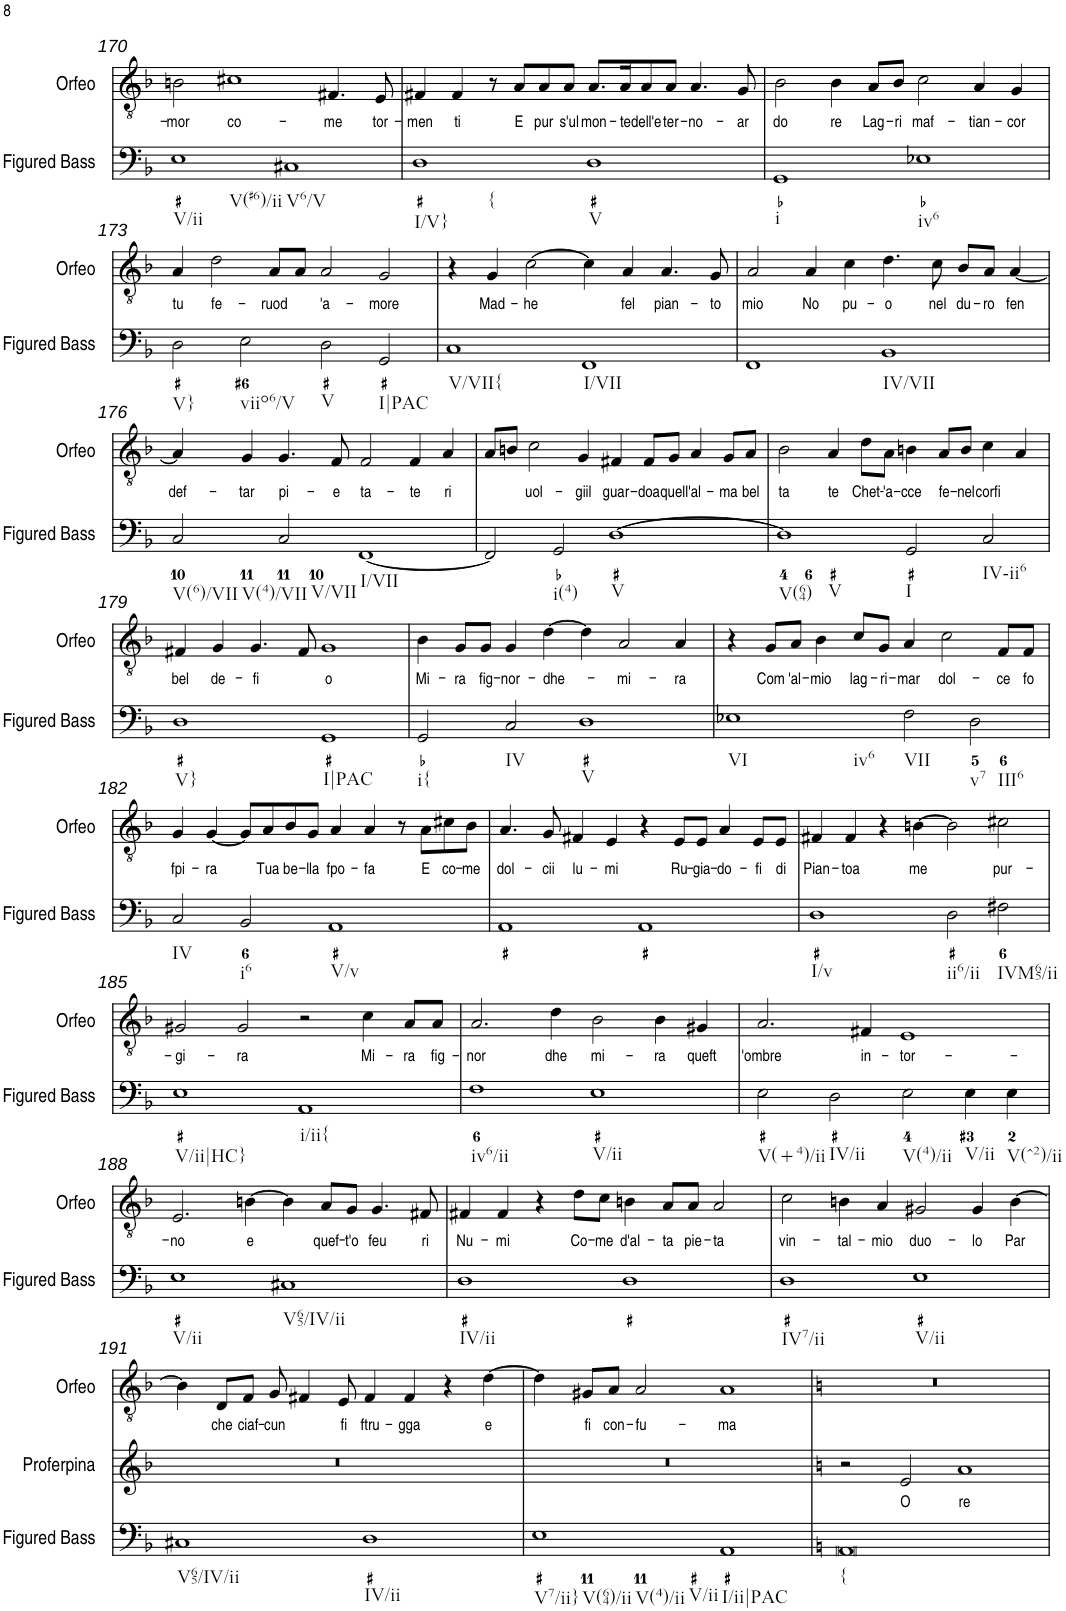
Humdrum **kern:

**kern	**kern	**text	**kern	**text
*part3	*part2	*part2	*part1	*part1
*staff3	*staff2	*staff2	*staff1	*staff1
*I"Figured Bass	*I"Proferpina	*	*I"Orfeo	*
*I'Figured Bass	*I'Proferpina	*	*I'Orfeo	*
!!LO:PB:g=z
*clefF4	*clefG2	*	*clefGv2	*
*k[b-]	*k[b-]	*	*k[b-]	*
*M4/2	*M4/2	*	*M4/2	*
=170	=170	=170	=170	=170
!LO:TX:b:t=V/ii	!	!	!	!
!LO:TX:b:t=V(#6)/ii	!	!	!	!
!	!	!	!	!LO:LY:b
1E	0r	.	2Bn\	-mor
!	!	!	!	!LO:LY:b
.	.	.	1c#X	co-
!LO:TX:b:t=V6/V	!	!	!	!
1C#X	.	.	.	.
!	!	!	!	!LO:LY:b
.	.	.	4.F#X/	-me
!	!	!	!	!LO:LY:b
.	.	.	8E/	tor-
=171	=171	=171	=171	=171
!LO:TX:b:t=I/V}	!	!	!	!
!LO:TX:b:t={	!	!	!	!
!	!	!	!	!LO:LY:b
1D	0r	.	4F#X/	-men
!	!	!	!	!LO:LY:b
.	.	.	4F#/	ti
.	.	.	8r	.
!	!	!	!	!LO:LY:b
.	.	.	8A/L	E
!	!	!	!	!LO:LY:b
.	.	.	8A/	pur
!	!	!	!	!LO:LY:b
.	.	.	8A/J	s'ul
!LO:TX:b:t=V	!	!	!	!
!	!	!	!	!LO:LY:b
1D	.	.	8.A/L	mon-
!	!	!	!	!LO:LY:b
.	.	.	16A/K	-te
!	!	!	!	!LO:LY:b
.	.	.	8A/	dell'e
!	!	!	!	!LO:LY:b
.	.	.	8A/J	ter-
!	!	!	!	!LO:LY:b
.	.	.	4.A/	-no-
!	!	!	!	!LO:LY:b
.	.	.	8G/	-ar
=172	=172	=172	=172	=172
!LO:TX:b:t=i	!	!	!	!
!	!	!	!	!LO:LY:b
1GG	0r	.	2B-\	do
!	!	!	!	!LO:LY:b
.	.	.	4B-\	re
!	!	!	!	!LO:LY:b
.	.	.	8A/L	Lag-
!	!	!	!	!LO:LY:b
.	.	.	8B-/J	-ri
!LO:TX:b:t=iv6	!	!	!	!
!	!	!	!	!LO:LY:b
1E-X	.	.	2c\	maf-
!	!	!	!	!LO:LY:b
.	.	.	4A/	-tian-
!	!	!	!	!LO:LY:b
.	.	.	4G/	-cor
!!LO:LB:g=z
=173	=173	=173	=173	=173
!LO:TX:b:t=V}	!	!	!	!
!	!	!	!	!LO:LY:b
2D\	0r	.	4A/	tu
!	!	!	!	!LO:LY:b
.	.	.	2d\	fe-
!LO:TX:b:t=viio6/V	!	!	!	!
2E\	.	.	.	.
!	!	!	!	!LO:LY:b
.	.	.	8A/L	-ruod
.	.	.	8A/J	.
!LO:TX:b:t=V	!	!	!	!
!	!	!	!	!LO:LY:b
2D\	.	.	2A/	'a-
!LO:TX:b:t=I|PAC	!	!	!	!
!	!	!	!	!LO:LY:b
2GG/	.	.	2G/	-more
=174	=174	=174	=174	=174
!LO:TX:b:t=V/VII{	!	!	!	!
1C	0r	.	4r	.
!	!	!	!	!LO:LY:b
.	.	.	4G/	Mad-
!	!	!	!	!LO:LY:b
.	.	.	[2c\	-he
!LO:TX:b:t=I/VII	!	!	!	!
1FF	.	.	4c\]	.
!	!	!	!	!LO:LY:b
.	.	.	4A/	fel
!	!	!	!	!LO:LY:b
.	.	.	4.A/	pian-
!	!	!	!	!LO:LY:b
.	.	.	8G/	-to
=175	=175	=175	=175	=175
!	!	!	!	!LO:LY:b
1FF	0r	.	2A/	mio
!	!	!	!	!LO:LY:b
.	.	.	4A/	No
!	!	!	!	!LO:LY:b
.	.	.	4c\	pu-
!LO:TX:b:t=IV/VII	!	!	!	!
!	!	!	!	!LO:LY:b
1BB-	.	.	4.d\	-o
!	!	!	!	!LO:LY:b
.	.	.	8c\	nel
!	!	!	!	!LO:LY:b
.	.	.	8B-/L	du-
!	!	!	!	!LO:LY:b
.	.	.	8A/J	-ro
!	!	!	!	!LO:LY:b
.	.	.	[4A/	fen
!!LO:LB:g=z
=176	=176	=176	=176	=176
!LO:TX:b:t=V(6)/VII	!	!	!	!
!LO:TX:b:t=V(4)/VII	!	!	!	!
!	!	!	!	!LO:LY:b
2C/	0r	.	4A/]	def-
!	!	!	!	!LO:LY:b
.	.	.	4G/	-tar
!LO:TX:b:t=V/VII	!	!	!	!
!	!	!	!	!LO:LY:b
2C/	.	.	4.G/	pi-
!	!	!	!	!LO:LY:b
.	.	.	8F/	-e
!LO:TX:b:t=I/VII	!	!	!	!
!	!	!	!	!LO:LY:b
[1FF	.	.	2F/	ta-
!	!	!	!	!LO:LY:b
.	.	.	4F/	-te
!	!	!	!	!LO:LY:b
.	.	.	4A/	ri
=177	=177	=177	=177	=177
2FF/]	0r	.	8A/L	.
.	.	.	8Bn/J	.
!	!	!	!	!LO:LY:b
.	.	.	2c\	uol-
!LO:TX:b:t=i(4)	!	!	!	!
2GG/	.	.	.	.
!	!	!	!	!LO:LY:b
.	.	.	4G/	-giil
!LO:TX:b:t=V	!	!	!	!
!	!	!	!	!LO:LY:b
[1D	.	.	4F#X/	guar-
!	!	!	!	!LO:LY:b
.	.	.	8F#/L	-doa
!	!	!	!	!LO:LY:b
.	.	.	8G/J	quell
!	!	!	!	!LO:LY:b
.	.	.	4A/	'al-
!	!	!	!	!LO:LY:b
.	.	.	8G/L	-ma
!	!	!	!	!LO:LY:b
.	.	.	8A/J	bel
=178	=178	=178	=178	=178
!LO:TX:b:t=V(64)	!	!	!	!
!LO:TX:b:t=V	!	!	!	!
!	!	!	!	!LO:LY:b
1D]	0r	.	2B-\	ta
!	!	!	!	!LO:LY:b
.	.	.	4A/	te
!	!	!	!	!LO:LY:b
.	.	.	8d\L	Chet-
!	!	!	!	!LO:LY:b
.	.	.	8A\J	-'a-
!LO:TX:b:t=I	!	!	!	!
!	!	!	!	!LO:LY:b
2GG/	.	.	4Bn\	-cce
!	!	!	!	!LO:LY:b
.	.	.	8A/L	fe-
!	!	!	!	!LO:LY:b
.	.	.	8B/J	-nel
!LO:TX:b:t=IV-ii6	!	!	!	!
!	!	!	!	!LO:LY:b
2C/	.	.	4c\	corfi
.	.	.	4A/	.
!!LO:LB:g=z
=179	=179	=179	=179	=179
!LO:TX:b:t=V}	!	!	!	!
!	!	!	!	!LO:LY:b
1D	0r	.	4F#X/	bel
!	!	!	!	!LO:LY:b
.	.	.	4G/	de-
!	!	!	!	!LO:LY:b
.	.	.	4.G/	fi
.	.	.	8F#/	.
!LO:TX:b:t=I|PAC	!	!	!	!
!	!	!	!	!LO:LY:b
1GG	.	.	1G	o
=180	=180	=180	=180	=180
!LO:TX:b:t=i{	!	!	!	!
!	!	!	!	!LO:LY:b
2GG/	0r	.	4B-\	Mi-
!	!	!	!	!LO:LY:b
.	.	.	8G/L	-ra
!	!	!	!	!LO:LY:b
.	.	.	8G/J	fig-
!LO:TX:b:t=IV	!	!	!	!
!	!	!	!	!LO:LY:b
2C/	.	.	4G/	-nor-
!	!	!	!	!LO:LY:b
.	.	.	[4d\	-dhe-
!LO:TX:b:t=V	!	!	!	!
1D	.	.	4d\]	.
!	!	!	!	!LO:LY:b
.	.	.	2A/	-mi-
!	!	!	!	!LO:LY:b
.	.	.	4A/	-ra
=181	=181	=181	=181	=181
!LO:TX:b:t=VI	!	!	!	!
!LO:TX:b:t=iv6	!	!	!	!
1E-X	0r	.	4r	.
!	!	!	!	!LO:LY:b
.	.	.	8G/L	Com
!	!	!	!	!LO:LY:b
.	.	.	8A/J	'al-
!	!	!	!	!LO:LY:b
.	.	.	4B-\	-mio
!	!	!	!	!LO:LY:b
.	.	.	8c/L	lag-
!	!	!	!	!LO:LY:b
.	.	.	8G/J	-ri-
!LO:TX:b:t=VII	!	!	!	!
!	!	!	!	!LO:LY:b
2F\	.	.	4A/	-mar
!	!	!	!	!LO:LY:b
.	.	.	2c\	dol-
!LO:TX:b:t=v7	!	!	!	!
!LO:TX:b:t=III6	!	!	!	!
2D\	.	.	.	.
!	!	!	!	!LO:LY:b
.	.	.	8F/L	-ce
!	!	!	!	!LO:LY:b
.	.	.	8F/J	fo
!!LO:LB:g=z
=182	=182	=182	=182	=182
!LO:TX:b:t=IV	!	!	!	!
!	!	!	!	!LO:LY:b
2C/	0r	.	4G/	fpi-
!	!	!	!	!LO:LY:b
.	.	.	[4G/	-ra
!LO:TX:b:t=i6	!	!	!	!
2BB-/	.	.	8G/L]	.
!	!	!	!	!LO:LY:b
.	.	.	8A/	Tua
!	!	!	!	!LO:LY:b
.	.	.	8B-/	be-
!	!	!	!	!LO:LY:b
.	.	.	8G/J	-lla
!LO:TX:b:t=V/v	!	!	!	!
!	!	!	!	!LO:LY:b
1AA	.	.	4A/	fpo-
!	!	!	!	!LO:LY:b
.	.	.	4A/	-fa
.	.	.	8r	.
!	!	!	!	!LO:LY:b
.	.	.	8A\L	E
!	!	!	!	!LO:LY:b
.	.	.	8c#X\	co-
!	!	!	!	!LO:LY:b
.	.	.	8B-\J	-me
=183	=183	=183	=183	=183
!	!	!	!	!LO:LY:b
1AA	0r	.	4.A/	dol-
!	!	!	!	!LO:LY:b
.	.	.	8G/	-cii
!	!	!	!	!LO:LY:b
.	.	.	4F#X/	lu-
!	!	!	!	!LO:LY:b
.	.	.	4E/	-mi
1AA	.	.	4r	.
!	!	!	!	!LO:LY:b
.	.	.	8E/L	Ru-
!	!	!	!	!LO:LY:b
.	.	.	8E/J	-gia-
!	!	!	!	!LO:LY:b
.	.	.	4A/	-do-
!	!	!	!	!LO:LY:b
.	.	.	8E/L	-fi
!	!	!	!	!LO:LY:b
.	.	.	8E/J	di
=184	=184	=184	=184	=184
!LO:TX:b:t=I/v	!	!	!	!
!	!	!	!	!LO:LY:b
1D	0r	.	4F#X/	Pian-
!	!	!	!	!LO:LY:b
.	.	.	4F#/	-toa
.	.	.	4r	.
!	!	!	!	!LO:LY:b
.	.	.	[4Bn\	me
!LO:TX:b:t=ii6/ii	!	!	!	!
2D\	.	.	2B\]	.
!LO:TX:b:t=IVM65/ii	!	!	!	!
!	!	!	!	!LO:LY:b
2F#X\	.	.	2c#X\	pur-
!!LO:LB:g=z
=185	=185	=185	=185	=185
!LO:TX:b:t=V/ii|HC}	!	!	!	!
!	!	!	!	!LO:LY:b
1E	0r	.	2G#X/	-gi-
!	!	!	!	!LO:LY:b
.	.	.	2G#/	-ra
!LO:TX:b:t=i/ii{	!	!	!	!
1AA	.	.	2r	.
!	!	!	!	!LO:LY:b
.	.	.	4c\	Mi-
!	!	!	!	!LO:LY:b
.	.	.	8A/L	-ra
!	!	!	!	!LO:LY:b
.	.	.	8A/J	fig-
=186	=186	=186	=186	=186
!LO:TX:b:t=iv6/ii	!	!	!	!
!	!	!	!	!LO:LY:b
1F	0r	.	2.A/	-nor
!	!	!	!	!LO:LY:b
.	.	.	4d\	dhe
!LO:TX:b:t=V/ii	!	!	!	!
!	!	!	!	!LO:LY:b
1E	.	.	2B-\	mi-
!	!	!	!	!LO:LY:b
.	.	.	4B-\	-ra
!	!	!	!	!LO:LY:b
.	.	.	4G#X/	queft
=187	=187	=187	=187	=187
!LO:TX:b:t=V(+4)/ii	!	!	!	!
!	!	!	!	!LO:LY:b
2E\	0r	.	2.A/	'ombre
!LO:TX:b:t=IV/ii	!	!	!	!
2D\	.	.	.	.
!	!	!	!	!LO:LY:b
.	.	.	4F#X/	in-
!LO:TX:b:t=V(4)/ii	!	!	!	!
!	!	!	!	!LO:LY:b
2E\	.	.	1E	-tor-
!LO:TX:b:t=V/ii	!	!	!	!
4E\	.	.	.	.
!LO:TX:b:t=V(^2)/ii	!	!	!	!
4E\	.	.	.	.
!!LO:LB:g=z
=188	=188	=188	=188	=188
!LO:TX:b:t=V/ii	!	!	!	!
!	!	!	!	!LO:LY:b
1E	0r	.	2.E/	-no
!	!	!	!	!LO:LY:b
.	.	.	[4Bn\	e
!LO:TX:b:t=V65/IV/ii	!	!	!	!
1C#X	.	.	4B\]	.
!	!	!	!	!LO:LY:b
.	.	.	8A/L	quef-
!	!	!	!	!LO:LY:b
.	.	.	8G/J	-t'o
!	!	!	!	!LO:LY:b
.	.	.	4.G/	feu
!	!	!	!	!LO:LY:b
.	.	.	8F#X/	ri
=189	=189	=189	=189	=189
!LO:TX:b:t=IV/ii	!	!	!	!
!	!	!	!	!LO:LY:b
1D	0r	.	4F#X/	Nu-
!	!	!	!	!LO:LY:b
.	.	.	4F#/	-mi
.	.	.	4r	.
!	!	!	!	!LO:LY:b
.	.	.	8d\L	Co-
!	!	!	!	!LO:LY:b
.	.	.	8c\J	-me
!	!	!	!	!LO:LY:b
1D	.	.	4Bn\	d'al-
!	!	!	!	!LO:LY:b
.	.	.	8A/L	-ta
!	!	!	!	!LO:LY:b
.	.	.	8A/J	pie-
!	!	!	!	!LO:LY:b
.	.	.	2A/	-ta
=190	=190	=190	=190	=190
!LO:TX:b:t=IV7/ii	!	!	!	!
!	!	!	!	!LO:LY:b
1D	0r	.	2c\	vin-
!	!	!	!	!LO:LY:b
.	.	.	4Bn\	-tal-
!	!	!	!	!LO:LY:b
.	.	.	4A/	-mio
!LO:TX:b:t=V/ii	!	!	!	!
!	!	!	!	!LO:LY:b
1E	.	.	2G#X/	duo-
!	!	!	!	!LO:LY:b
.	.	.	4G#/	-lo
!	!	!	!	!LO:LY:b
.	.	.	[4B\	Par
!!LO:LB:g=z
=191	=191	=191	=191	=191
!LO:TX:b:t=V65/IV/ii	!	!	!	!
1C#X	0r	.	4B\]	.
!	!	!	!	!LO:LY:b
.	.	.	8D/L	che
!	!	!	!	!LO:LY:b
.	.	.	8F/J	ciaf-
!	!	!	!	!LO:LY:b
.	.	.	8G/	-cun
.	.	.	4F#X/	.
!	!	!	!	!LO:LY:b
.	.	.	8E/	fi
!LO:TX:b:t=IV/ii	!	!	!	!
!	!	!	!	!LO:LY:b
1D	.	.	4F#/	ftru-
!	!	!	!	!LO:LY:b
.	.	.	4F#/	-gga
.	.	.	4r	.
!	!	!	!	!LO:LY:b
.	.	.	[4d\	e
=192	=192	=192	=192	=192
!LO:TX:b:t=V7/ii}	!	!	!	!
!LO:TX:b:t=V(64)/ii	!	!	!	!
!LO:TX:b:t=V(4)/ii	!	!	!	!
!LO:TX:b:t=V/ii	!	!	!	!
1E	0r	.	4d\]	.
!	!	!	!	!LO:LY:b
.	.	.	8G#X/L	fi
!	!	!	!	!LO:LY:b
.	.	.	8A/J	con-
!	!	!	!	!LO:LY:b
.	.	.	2A/	-fu-
!LO:TX:b:t=I/ii|PAC	!	!	!	!
!	!	!	!	!LO:LY:b
1AA	.	.	1A	-ma
=193	=193	=193	=193	=193
*k[]	*k[]	*	*k[]	*
!LO:TX:b:t={	!	!	!	!
0AA	2r	.	0r	.
!	!	!LO:LY:b	!	!
.	2e/	O	.	.
!	!	!LO:LY:b	!	!
.	1a	re	.	.
=	=	=	=	=
*-	*-	*-	*-	*-
